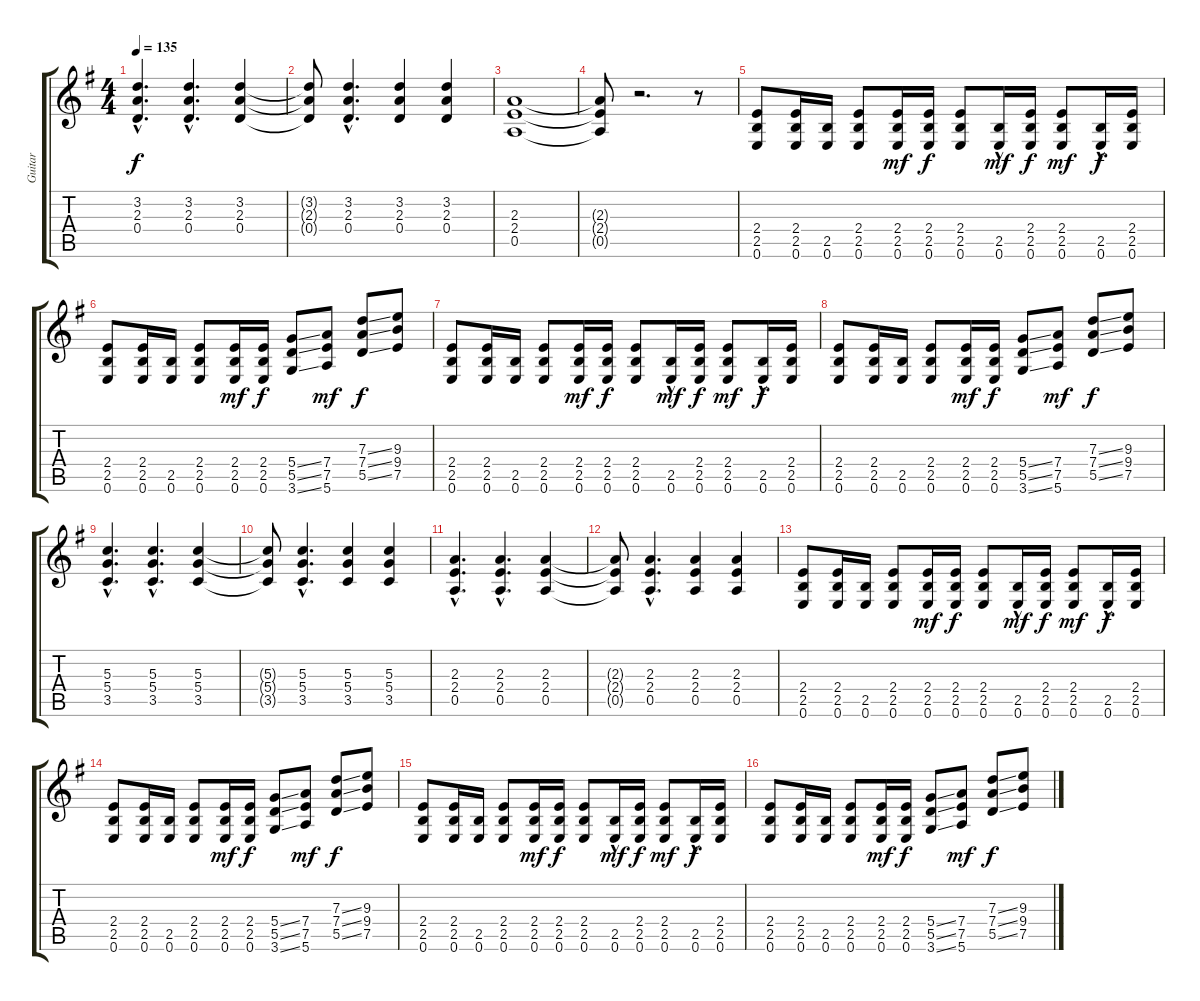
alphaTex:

\track ("Guitar" "Guitar") {instrument distortionguitar}
\staff {score tabs}
\tuning (E4 B3 G3 D3 A2 E2) {hide}
\ts (4 4)
\tempo 135
\clef g2
\ks g
(3.2{hac} 2.3{hac} 0.4{hac}).4{d dy f} (3.2{hac} 2.3{hac} 0.4{hac}).4{d} (3.2 2.3 0.4).4 |
(3.2{t} 2.3{t} 0.4{t}).8 (3.2{hac} 2.3{hac} 0.4{hac}).4{d} (3.2 2.3 0.4).4 (3.2 2.3 0.4).4 |
(2.3 2.4 0.5).1 |
(2.3{t} 2.4{t} 0.5{t}).8 r.2{d} r.8 |
(2.4 2.5 0.6).8{instrument electricguitarmuted} (2.4 2.5 0.6).16 (2.5 0.6).16 (2.4 2.5 0.6).8 (2.4 2.5 0.6).16{dy mf} (2.4 2.5 0.6).16{dy f} (2.4 2.5 0.6).8 (2.5{hac} 0.6{hac}).16{dy mf} (2.4 2.5 0.6).16{dy f} (2.4 2.5 0.6).8{dy mf} (2.5{hac} 0.6).16{dy f} (2.4 2.5 0.6).16 |
(2.4 2.5 0.6).8 (2.4 2.5 0.6).16 (2.5 0.6).16 (2.4 2.5 0.6).8 (2.4 2.5 0.6).16{dy mf} (2.4 2.5 0.6).16{dy f} (5.4{ss} 5.5{ss} 3.6{ss}).8{instrument distortionguitar} (7.4 7.5 5.6).8{dy mf} (7.3{ss} 7.4{ss} 5.5{ss}).8{dy f} (9.3 9.4 7.5).8 |
(2.4 2.5 0.6).8{instrument electricguitarmuted} (2.4 2.5 0.6).16 (2.5 0.6).16 (2.4 2.5 0.6).8 (2.4 2.5 0.6).16{dy mf} (2.4 2.5 0.6).16{dy f} (2.4 2.5 0.6).8 (2.5{hac} 0.6{hac}).16{dy mf} (2.4 2.5 0.6).16{dy f} (2.4 2.5 0.6).8{dy mf} (2.5{hac} 0.6).16{dy f} (2.4 2.5 0.6).16 |
(2.4 2.5 0.6).8 (2.4 2.5 0.6).16 (2.5 0.6).16 (2.4 2.5 0.6).8 (2.4 2.5 0.6).16{dy mf} (2.4 2.5 0.6).16{dy f} (5.4{ss} 5.5{ss} 3.6{ss}).8{instrument distortionguitar} (7.4 7.5 5.6).8{dy mf} (7.3{ss} 7.4{ss} 5.5{ss}).8{dy f} (9.3 9.4 7.5).8 |
(5.3{hac} 5.4{hac} 3.5{hac}).4{d} (5.3{hac} 5.4{hac} 3.5{hac}).4{d} (5.3 5.4 3.5).4 |
(5.3{t} 5.4{t} 3.5{t}).8 (5.3{hac} 5.4{hac} 3.5{hac}).4{d} (5.3 5.4 3.5).4 (5.3 5.4 3.5).4 |
(2.3{hac} 2.4{hac} 0.5{hac}).4{d} (2.3{hac} 2.4{hac} 0.5{hac}).4{d} (2.3 2.4 0.5).4 |
(2.3{t} 2.4{t} 0.5{t}).8 (2.3{hac} 2.4{hac} 0.5{hac}).4{d} (2.3 2.4 0.5).4 (2.3 2.4 0.5).4 |
(2.4 2.5 0.6).8{instrument electricguitarmuted} (2.4 2.5 0.6).16 (2.5 0.6).16 (2.4 2.5 0.6).8 (2.4 2.5 0.6).16{dy mf} (2.4 2.5 0.6).16{dy f} (2.4 2.5 0.6).8 (2.5{hac} 0.6{hac}).16{dy mf} (2.4 2.5 0.6).16{dy f} (2.4 2.5 0.6).8{dy mf} (2.5{hac} 0.6).16{dy f} (2.4 2.5 0.6).16 |
(2.4 2.5 0.6).8 (2.4 2.5 0.6).16 (2.5 0.6).16 (2.4 2.5 0.6).8 (2.4 2.5 0.6).16{dy mf} (2.4 2.5 0.6).16{dy f} (5.4{ss} 5.5{ss} 3.6{ss}).8{instrument distortionguitar} (7.4 7.5 5.6).8{dy mf} (7.3{ss} 7.4{ss} 5.5{ss}).8{dy f} (9.3 9.4 7.5).8 |
(2.4 2.5 0.6).8{instrument electricguitarmuted} (2.4 2.5 0.6).16 (2.5 0.6).16 (2.4 2.5 0.6).8 (2.4 2.5 0.6).16{dy mf} (2.4 2.5 0.6).16{dy f} (2.4 2.5 0.6).8 (2.5{hac} 0.6{hac}).16{dy mf} (2.4 2.5 0.6).16{dy f} (2.4 2.5 0.6).8{dy mf} (2.5{hac} 0.6).16{dy f} (2.4 2.5 0.6).16 |
(2.4 2.5 0.6).8 (2.4 2.5 0.6).16 (2.5 0.6).16 (2.4 2.5 0.6).8 (2.4 2.5 0.6).16{dy mf} (2.4 2.5 0.6).16{dy f} (5.4{ss} 5.5{ss} 3.6{ss}).8{instrument distortionguitar} (7.4 7.5 5.6).8{dy mf} (7.3{ss} 7.4{ss} 5.5{ss}).8{dy f} (9.3 9.4 7.5).8
